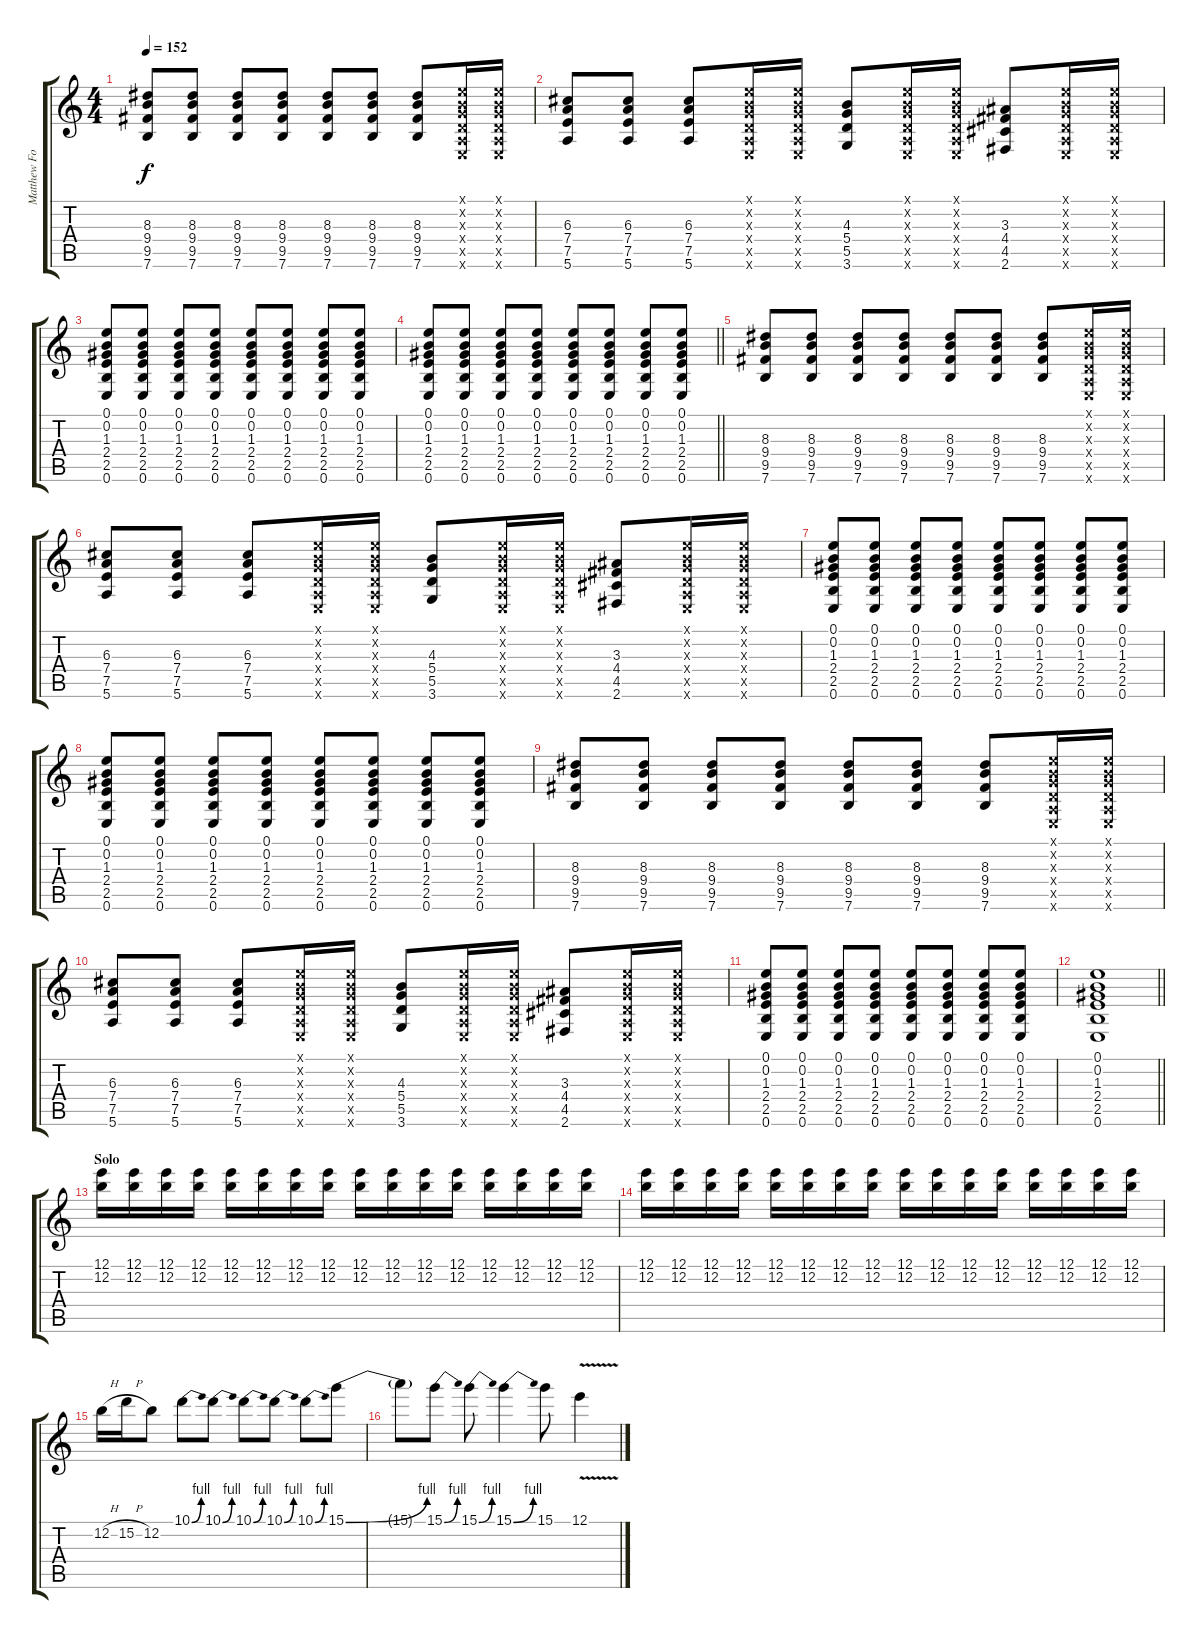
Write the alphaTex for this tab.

\track ("Matthew Followill" "Matthew Fo") {instrument overdrivenguitar}
\staff {score tabs}
\tuning (E4 B3 G3 D3 A2 E2) {hide}
\ts (4 4)
\tempo 152
\clef g2
\ks c
(8.3 9.4 9.5 7.6).8{dy f} (8.3 9.4 9.5 7.6).8 (8.3 9.4 9.5 7.6).8 (8.3 9.4 9.5 7.6).8 (8.3 9.4 9.5 7.6).8 (8.3 9.4 9.5 7.6).8 (8.3 9.4 9.5 7.6).8 (0.1{x} 0.2{x} 0.3{x} 0.4{x} 0.5{x} 0.6{x}).16 (0.1{x} 0.2{x} 0.3{x} 0.4{x} 0.5{x} 0.6{x}).16 |
(6.3 7.4 7.5 5.6).8 (6.3 7.4 7.5 5.6).8 (6.3 7.4 7.5 5.6).8 (0.1{x} 0.2{x} 0.3{x} 0.4{x} 0.5{x} 0.6{x}).16 (0.1{x} 0.2{x} 0.3{x} 0.4{x} 0.5{x} 0.6{x}).16 (4.3 5.4 5.5 3.6).8 (0.1{x} 0.2{x} 0.3{x} 0.4{x} 0.5{x} 0.6{x}).16 (0.1{x} 0.2{x} 0.3{x} 0.4{x} 0.5{x} 0.6{x}).16 (3.3 4.4 4.5 2.6).8 (0.1{x} 0.2{x} 0.3{x} 0.4{x} 0.5{x} 0.6{x}).16 (0.1{x} 0.2{x} 0.3{x} 0.4{x} 0.5{x} 0.6{x}).16 |
(0.1 0.2 1.3 2.4 2.5 0.6).8 (0.1 0.2 1.3 2.4 2.5 0.6).8 (0.1 0.2 1.3 2.4 2.5 0.6).8 (0.1 0.2 1.3 2.4 2.5 0.6).8 (0.1 0.2 1.3 2.4 2.5 0.6).8 (0.1 0.2 1.3 2.4 2.5 0.6).8 (0.1 0.2 1.3 2.4 2.5 0.6).8 (0.1 0.2 1.3 2.4 2.5 0.6).8 |
\barLineRight lightlight
(0.1 0.2 1.3 2.4 2.5 0.6).8 (0.1 0.2 1.3 2.4 2.5 0.6).8 (0.1 0.2 1.3 2.4 2.5 0.6).8 (0.1 0.2 1.3 2.4 2.5 0.6).8 (0.1 0.2 1.3 2.4 2.5 0.6).8 (0.1 0.2 1.3 2.4 2.5 0.6).8 (0.1 0.2 1.3 2.4 2.5 0.6).8 (0.1 0.2 1.3 2.4 2.5 0.6).8 |
\section ("" "")
(8.3 9.4 9.5 7.6).8 (8.3 9.4 9.5 7.6).8 (8.3 9.4 9.5 7.6).8 (8.3 9.4 9.5 7.6).8 (8.3 9.4 9.5 7.6).8 (8.3 9.4 9.5 7.6).8 (8.3 9.4 9.5 7.6).8 (0.1{x} 0.2{x} 0.3{x} 0.4{x} 0.5{x} 0.6{x}).16 (0.1{x} 0.2{x} 0.3{x} 0.4{x} 0.5{x} 0.6{x}).16 |
(6.3 7.4 7.5 5.6).8 (6.3 7.4 7.5 5.6).8 (6.3 7.4 7.5 5.6).8 (0.1{x} 0.2{x} 0.3{x} 0.4{x} 0.5{x} 0.6{x}).16 (0.1{x} 0.2{x} 0.3{x} 0.4{x} 0.5{x} 0.6{x}).16 (4.3 5.4 5.5 3.6).8 (0.1{x} 0.2{x} 0.3{x} 0.4{x} 0.5{x} 0.6{x}).16 (0.1{x} 0.2{x} 0.3{x} 0.4{x} 0.5{x} 0.6{x}).16 (3.3 4.4 4.5 2.6).8 (0.1{x} 0.2{x} 0.3{x} 0.4{x} 0.5{x} 0.6{x}).16 (0.1{x} 0.2{x} 0.3{x} 0.4{x} 0.5{x} 0.6{x}).16 |
(0.1 0.2 1.3 2.4 2.5 0.6).8 (0.1 0.2 1.3 2.4 2.5 0.6).8 (0.1 0.2 1.3 2.4 2.5 0.6).8 (0.1 0.2 1.3 2.4 2.5 0.6).8 (0.1 0.2 1.3 2.4 2.5 0.6).8 (0.1 0.2 1.3 2.4 2.5 0.6).8 (0.1 0.2 1.3 2.4 2.5 0.6).8 (0.1 0.2 1.3 2.4 2.5 0.6).8 |
(0.1 0.2 1.3 2.4 2.5 0.6).8 (0.1 0.2 1.3 2.4 2.5 0.6).8 (0.1 0.2 1.3 2.4 2.5 0.6).8 (0.1 0.2 1.3 2.4 2.5 0.6).8 (0.1 0.2 1.3 2.4 2.5 0.6).8 (0.1 0.2 1.3 2.4 2.5 0.6).8 (0.1 0.2 1.3 2.4 2.5 0.6).8 (0.1 0.2 1.3 2.4 2.5 0.6).8 |
(8.3 9.4 9.5 7.6).8 (8.3 9.4 9.5 7.6).8 (8.3 9.4 9.5 7.6).8 (8.3 9.4 9.5 7.6).8 (8.3 9.4 9.5 7.6).8 (8.3 9.4 9.5 7.6).8 (8.3 9.4 9.5 7.6).8 (0.1{x} 0.2{x} 0.3{x} 0.4{x} 0.5{x} 0.6{x}).16 (0.1{x} 0.2{x} 0.3{x} 0.4{x} 0.5{x} 0.6{x}).16 |
(6.3 7.4 7.5 5.6).8 (6.3 7.4 7.5 5.6).8 (6.3 7.4 7.5 5.6).8 (0.1{x} 0.2{x} 0.3{x} 0.4{x} 0.5{x} 0.6{x}).16 (0.1{x} 0.2{x} 0.3{x} 0.4{x} 0.5{x} 0.6{x}).16 (4.3 5.4 5.5 3.6).8 (0.1{x} 0.2{x} 0.3{x} 0.4{x} 0.5{x} 0.6{x}).16 (0.1{x} 0.2{x} 0.3{x} 0.4{x} 0.5{x} 0.6{x}).16 (3.3 4.4 4.5 2.6).8 (0.1{x} 0.2{x} 0.3{x} 0.4{x} 0.5{x} 0.6{x}).16 (0.1{x} 0.2{x} 0.3{x} 0.4{x} 0.5{x} 0.6{x}).16 |
(0.1 0.2 1.3 2.4 2.5 0.6).8 (0.1 0.2 1.3 2.4 2.5 0.6).8 (0.1 0.2 1.3 2.4 2.5 0.6).8 (0.1 0.2 1.3 2.4 2.5 0.6).8 (0.1 0.2 1.3 2.4 2.5 0.6).8 (0.1 0.2 1.3 2.4 2.5 0.6).8 (0.1 0.2 1.3 2.4 2.5 0.6).8 (0.1 0.2 1.3 2.4 2.5 0.6).8 |
\barLineRight lightlight
(0.1 0.2 1.3 2.4 2.5 0.6).1 |
\section ("" "Solo")
(12.1 12.2).16 (12.1 12.2).16 (12.1 12.2).16 (12.1 12.2).16 (12.1 12.2).16 (12.1 12.2).16 (12.1 12.2).16 (12.1 12.2).16 (12.1 12.2).16 (12.1 12.2).16 (12.1 12.2).16 (12.1 12.2).16 (12.1 12.2).16 (12.1 12.2).16 (12.1 12.2).16 (12.1 12.2).16 |
(12.1 12.2).16 (12.1 12.2).16 (12.1 12.2).16 (12.1 12.2).16 (12.1 12.2).16 (12.1 12.2).16 (12.1 12.2).16 (12.1 12.2).16 (12.1 12.2).16 (12.1 12.2).16 (12.1 12.2).16 (12.1 12.2).16 (12.1 12.2).16 (12.1 12.2).16 (12.1 12.2).16 (12.1 12.2).16 |
12.2{h}.16 15.2{h}.16 12.2.8 10.1{be (bend 0 0 60 4)}.8 10.1{be (bend 0 0 60 4)}.8 10.1{be (bend 0 0 60 4)}.8 10.1{be (bend 0 0 60 4)}.8 10.1{be (bend 0 0 60 4)}.8 15.1{be (bend 0 0 60 4)}.8 |
15.1{t}.8 15.1{be (bend 0 0 60 4)}.8 15.1{be (bend 0 0 60 4)}.8 15.1{be (bend 0 0 60 4)}.4 15.1.8 12.1{v}.4
